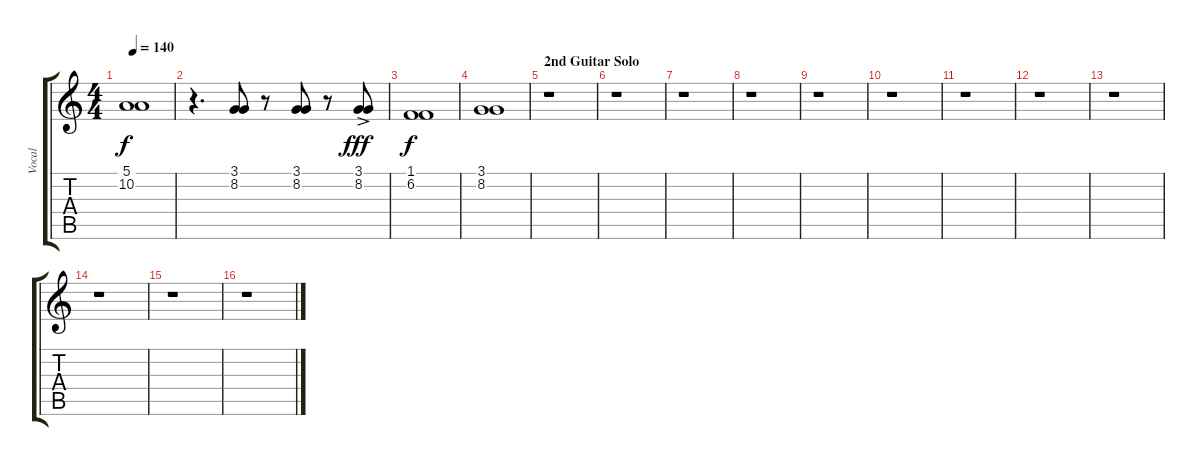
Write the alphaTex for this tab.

\track ("Vocal" "Vocal") {instrument choiraahs}
\staff {score tabs}
\tuning (E4 B3 G3 D3 A2 E2) {hide}
\ts (4 4)
\tempo 140
\clef g2
\ks c
(5.1{t} 10.2{t}).1{dy f} |
r.4{d instrument trumpet} (3.1 8.2).8 r.8 (3.1 8.2).8 r.8 (3.1 8.2{ac}).8{dy fff} |
(1.1 6.2).1{dy f} |
(3.1 8.2).1 |
\section ("" "2nd Guitar Solo")
r.1 |
r.1 |
r.1 |
r.1 |
r.1 |
r.1 |
r.1 |
r.1 |
r.1 |
r.1 |
r.1 |
r.1
